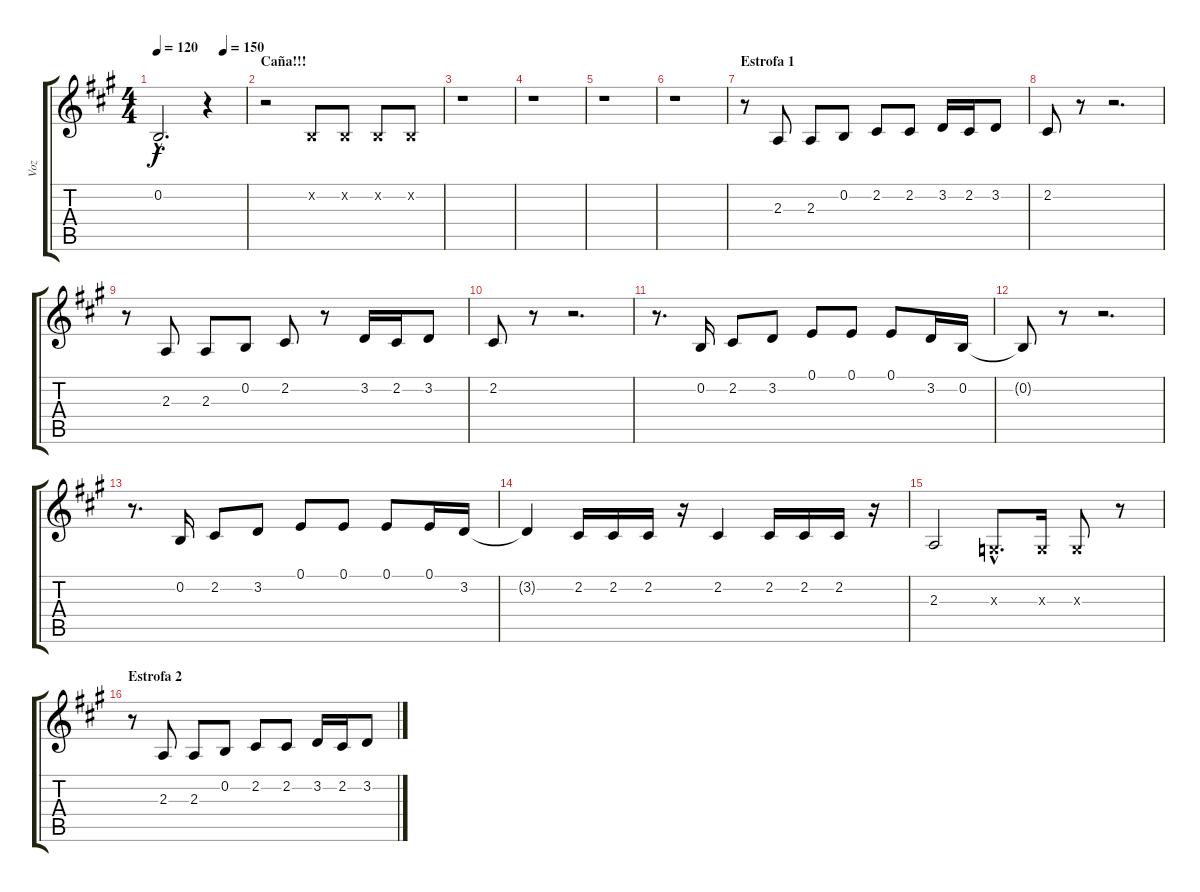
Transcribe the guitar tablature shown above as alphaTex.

\track ("Voz" "Voz") {instrument lead6voice}
\staff {score tabs}
\tuning (E4 B3 G3 D3 A2 E2) {hide}
\ts (4 4)
\tempo 120
\tempo (150 0.75)
\clef g2
\ks a
0.2{hac}.2{d dy f} r.4 |
\section ("" "Caña!!!")
r.2 0.2{x}.8 0.2{x}.8 0.2{x}.8 0.2{x}.8 |
r.1 |
r.1 |
r.1 |
r.1 |
\section ("" "Estrofa 1")
r.8 2.3.8 2.3.8 0.2.8 2.2.8 2.2.8 3.2.16 2.2.16 3.2.8 |
2.2.8 r.8 r.2{d} |
r.8 2.3.8 2.3.8 0.2.8 2.2.8 r.8 3.2.16 2.2.16 3.2.8 |
2.2.8 r.8 r.2{d} |
r.8{d} 0.2.16 2.2.8 3.2.8 0.1.8 0.1.8 0.1.8 3.2.16 0.2.16 |
0.2{t}.8 r.8 r.2{d} |
r.8{d} 0.2.16 2.2.8 3.2.8 0.1.8 0.1.8 0.1.8 0.1.16 3.2.16 |
3.2{t}.4 2.2.16 2.2.16 2.2.16 r.16 2.2.4 2.2.16 2.2.16 2.2.16 r.16 |
2.3.2 0.3{hac x}.8{d} 0.3{x}.16 0.3{x}.8 r.8 |
\section ("" "Estrofa 2")
r.8 2.3.8 2.3.8 0.2.8 2.2.8 2.2.8 3.2.16 2.2.16 3.2.8
